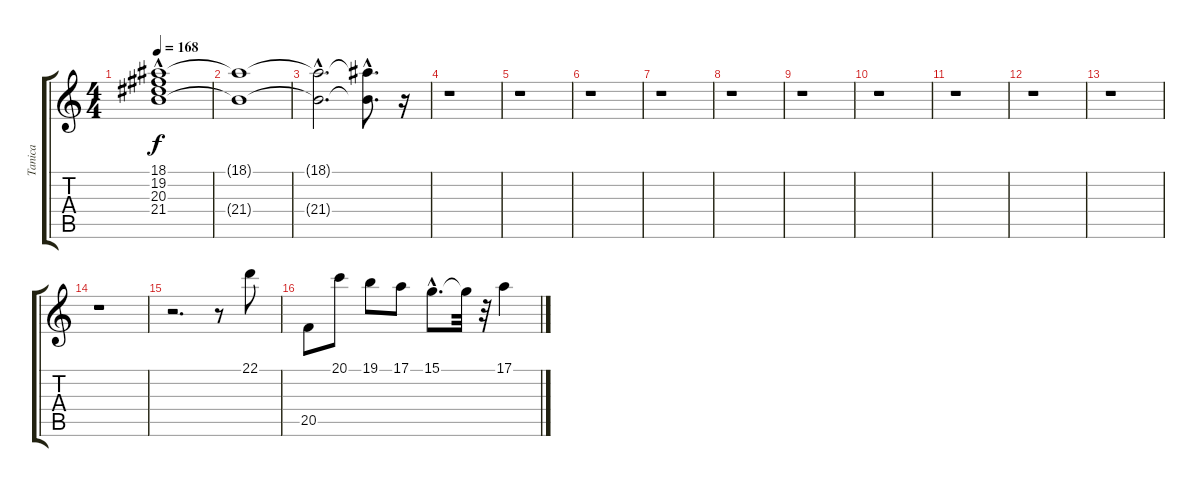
\track ("Tanica" "Tanica") {instrument synthstrings1}
\staff {score tabs}
\tuning (E4 B3 G3 D3 A2 E2) {hide}
\ts (4 4)
\tempo 168
\clef g2
\ks c
(18.1{t} 19.2{hac t} 20.3{hac t} 21.4{t}).1{dy f} |
(18.1{t} 21.4{t}).1 |
(18.1{hac t} 21.4{hac t}).2{d} (18.1{hac t} 21.4{hac t}).8{d} r.16 |
r.1 |
r.1 |
r.1 |
r.1 |
r.1 |
r.1 |
r.1 |
r.1 |
r.1 |
r.1 |
r.1 |
r.2{d} r.8 22.1.8 |
20.5.8 20.1.8 19.1.8 17.1.8 15.1{hac}.8{d} 15.1{t}.32 r.32 17.1.4
